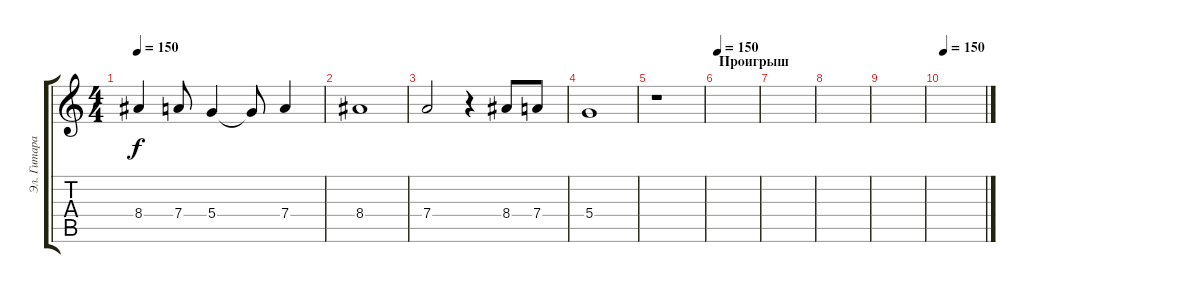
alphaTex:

\track ("Эл. Гитара [Вокал]" "Эл. Гитара") {instrument distortionguitar}
\staff {score tabs}
\tuning (E4 B3 G3 D3 A2 E2) {hide}
\ts (4 4)
\tempo 150
\clef g2
\ks c
8.4.4{dy f} 7.4.8 5.4.4 5.4{t}.8 7.4.4 |
8.4.1 |
7.4.2 r.4 8.4.8 7.4.8 |
5.4.1 |
r.1 |
\section ("" "Проигрыш")
\tempo 150
|
|
|
|
\tempo 150
